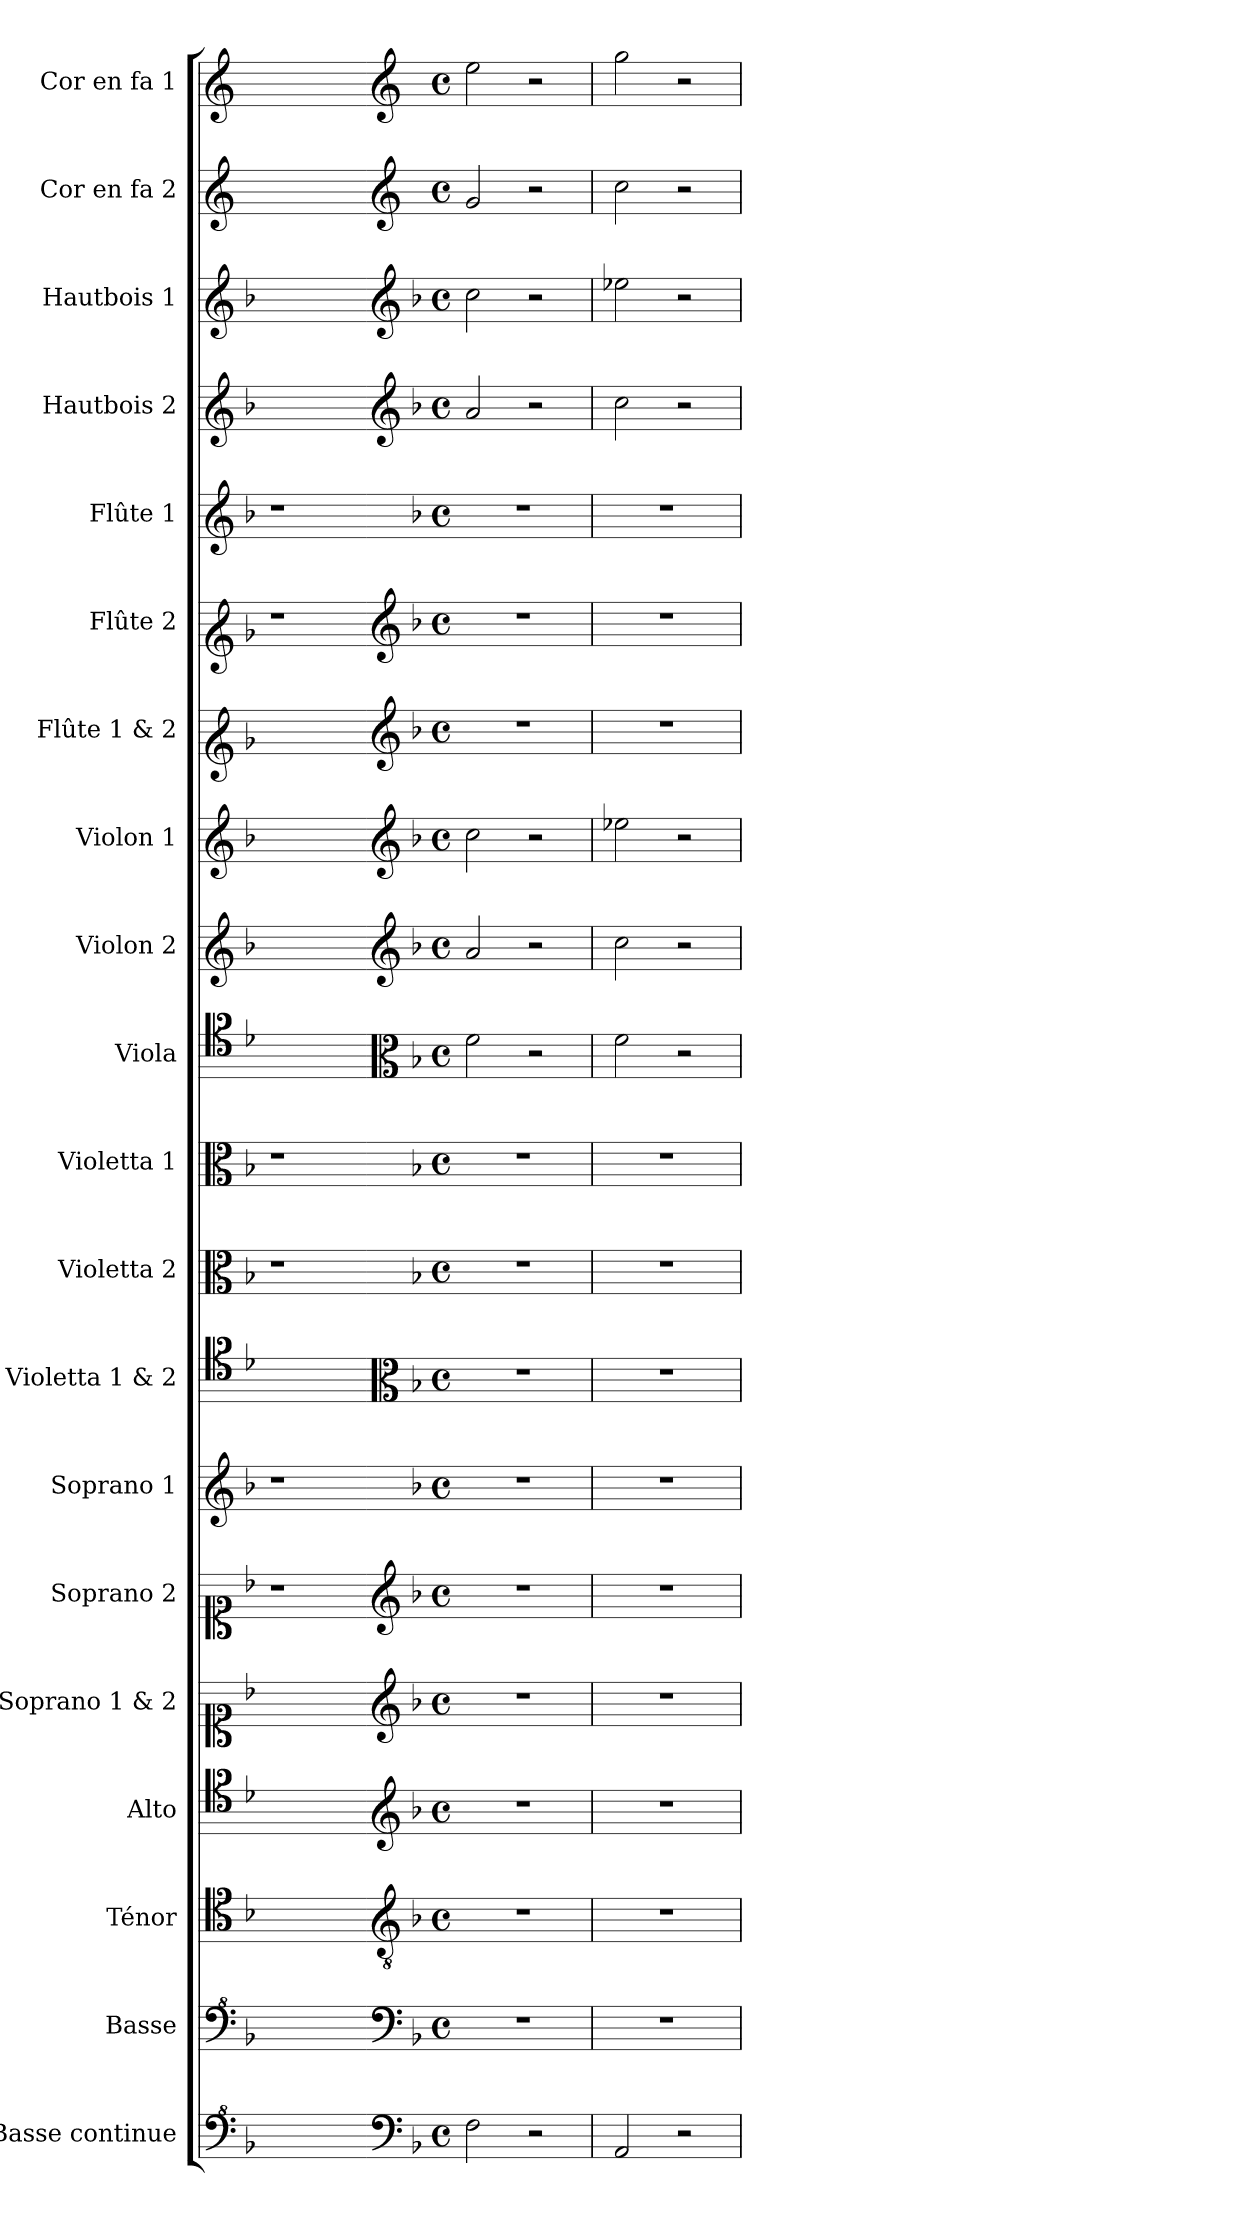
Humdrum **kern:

**kern	**kern	**kern	**kern	**kern	**kern	**kern	**kern	**kern	**kern	**kern	**kern	**kern	**kern	**kern	**kern	**kern	**kern	**kern	**kern
*part20	*part19	*part18	*part17	*part16	*part15	*part14	*part13	*part12	*part11	*part10	*part9	*part8	*part7	*part6	*part5	*part4	*part3	*part2	*part1
*staff20	*staff19	*staff18	*staff17	*staff16	*staff15	*staff14	*staff13	*staff12	*staff11	*staff10	*staff9	*staff8	*staff7	*staff6	*staff5	*staff4	*staff3	*staff2	*staff1
*I"Basse continue	*I"Basse	*I"Ténor	*I"Alto	*I"Soprano 1 & 2	*I"Soprano 2	*I"Soprano 1	*I"Violetta 1 & 2	*I"Violetta 2	*I"Violetta 1	*I"Viola	*I"Violon 2	*I"Violon 1	*I"Flûte 1 & 2	*I"Flûte 2	*I"Flûte 1	*I"Hautbois 2	*I"Hautbois 1	*I"Cor en fa 2	*I"Cor en fa 1
*I'BC	*I'Bas	*I'T	*I'A	*	*I'S 2	*I'S 1	*	*I'Vta 2	*I'Vta 1	*I'Vla	*I'Vln 2	*I'Vln 1	*	*I'Fl 2	*I'Fl 1	*I'Hb 2	*I'Hb 1	*I'Cor 2	*I'Cor 1
*clefF^4	*clefF^4	*clefC4	*clefC5	*clefC1	*clefC1	*clefG2	*clefC5	*clefC3	*clefC3	*clefC5	*clefG2	*clefG2	*clefG1	*clefG1	*clefG2	*clefG2	*clefG2	*clefG2	*clefG2
*ITrd7c12	*	*	*	*	*	*	*	*	*	*	*	*	*	*	*	*	*	*ITrd4c7	*ITrd4c7
*k[b-]	*k[b-]	*k[b-]	*k[b-]	*k[b-]	*k[b-]	*k[b-]	*k[b-]	*k[b-]	*k[b-]	*k[b-]	*k[b-]	*k[b-]	*k[b-]	*k[b-]	*k[b-]	*k[b-]	*k[b-]	*k[b-]	*k[b-]
*F:	*F:	*F:	*F:	*F:	*F:	*F:	*F:	*F:	*F:	*F:	*F:	*F:	*F:	*F:	*F:	*F:	*F:	*F:	*F:
=	=	=	=	=	=	=	=	=	=	=	=	=	=	=	=	=	=	=	=
1ryy	1ryy	1ryy	1ryy	1ryy	1r	1r	1ryy	1r	1r	1ryy	1ryy	1ryy	1ryy	1r	1r	1ryy	1ryy	1ryy	1ryy
=1-	=1-	=1-	=1-	=1-	=1-	=1-	=1-	=1-	=1-	=1-	=1-	=1-	=1-	=1-	=1-	=1-	=1-	=1-	=1-
!!LO:REH:place=s1:a:B:enc=none:fs=12.5:t=[1. Choral]
*clefF4	*clefF4	*clefGv2	*clefG2	*clefG2	*clefG2	*	*clefC3	*	*	*clefC3	*clefG2	*clefG2	*clefG2	*clefG2	*	*clefG2	*clefG2	*clefG2	*clefG2
*k[b-]	*k[b-]	*k[b-]	*k[b-]	*k[b-]	*k[b-]	*k[b-]	*k[b-]	*k[b-]	*k[b-]	*k[b-]	*k[b-]	*k[b-]	*k[b-]	*k[b-]	*k[b-]	*k[b-]	*k[b-]	*k[b-]	*k[b-]
*F:	*F:	*F:	*F:	*F:	*F:	*F:	*F:	*F:	*F:	*F:	*F:	*F:	*F:	*F:	*F:	*F:	*F:	*F:	*F:
*M4/4	*M4/4	*M4/4	*M4/4	*M4/4	*M4/4	*M4/4	*M4/4	*M4/4	*M4/4	*M4/4	*M4/4	*M4/4	*M4/4	*M4/4	*M4/4	*M4/4	*M4/4	*M4/4	*M4/4
*met(c)	*met(c)	*met(c)	*met(c)	*met(c)	*met(c)	*met(c)	*met(c)	*met(c)	*met(c)	*met(c)	*met(c)	*met(c)	*met(c)	*met(c)	*met(c)	*met(c)	*met(c)	*met(c)	*met(c)
2FF\	1r	1r	1r	1r	1r	1r	1r	1r	1r	2f\	2a/	2cc\	1r	1r	1r	2a/	2cc\	2c/	2a\
2r	.	.	.	.	.	.	.	.	.	2r	2r	2r	.	.	.	2r	2r	2r	2r
=2	=2	=2	=2	=2	=2	=2	=2	=2	=2	=2	=2	=2	=2	=2	=2	=2	=2	=2	=2
2AAA/	1r	1r	1r	1r	1r	1r	1r	1r	1r	2f\	2cc\	2ee-X\	1r	1r	1r	2cc\	2ee-X\	2f\	2cc\
2r	.	.	.	.	.	.	.	.	.	2r	2r	2r	.	.	.	2r	2r	2r	2r
=	=	=	=	=	=	=	=	=	=	=	=	=	=	=	=	=	=	=	=
*-	*-	*-	*-	*-	*-	*-	*-	*-	*-	*-	*-	*-	*-	*-	*-	*-	*-	*-	*-
